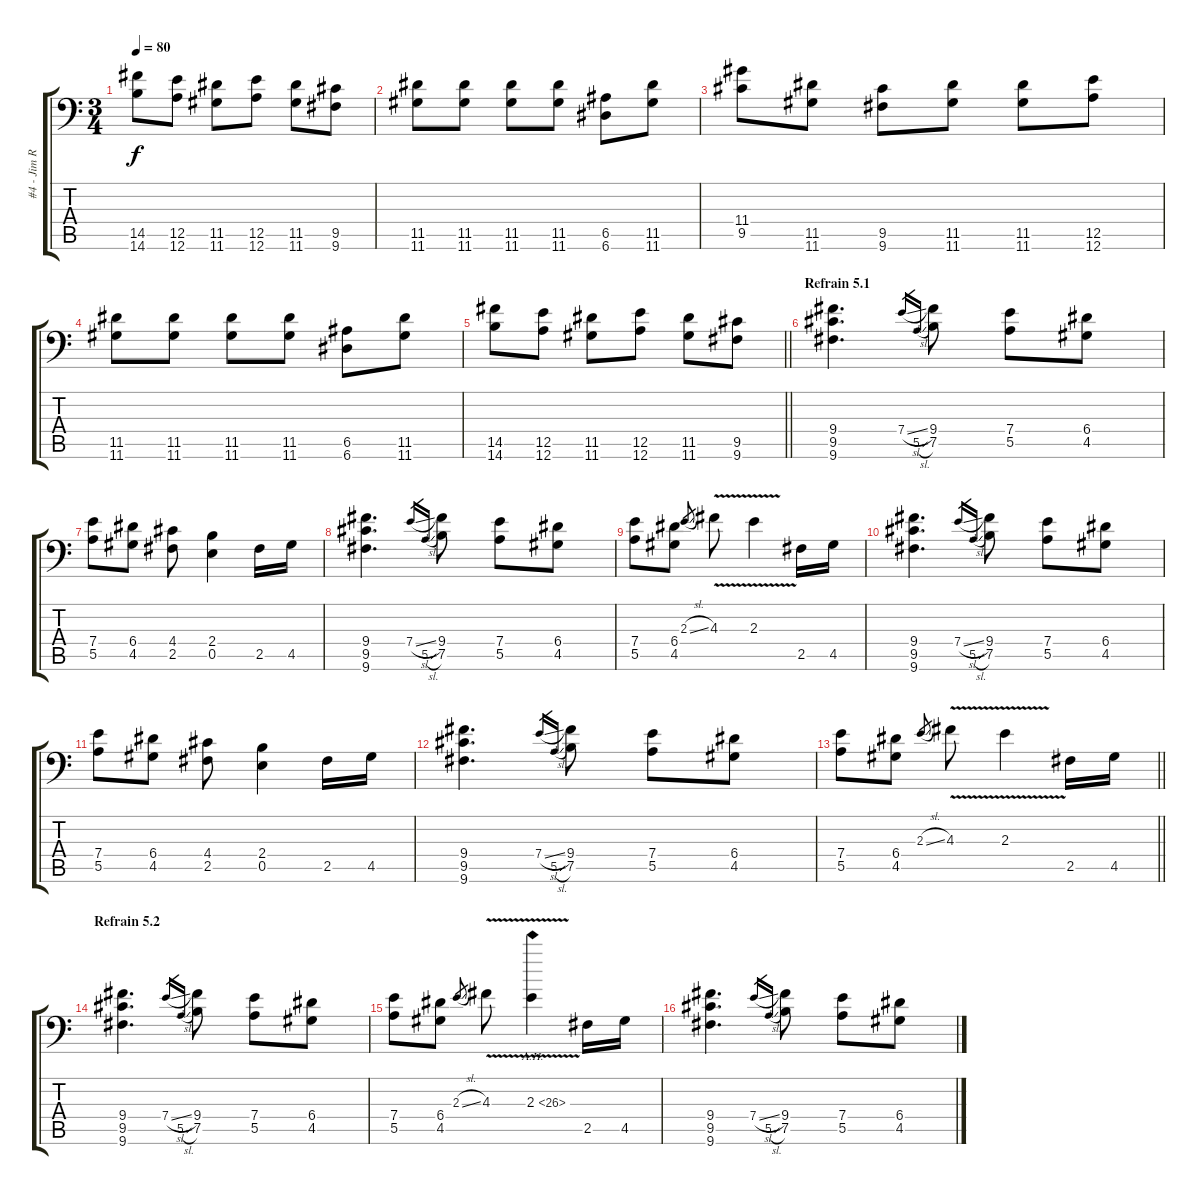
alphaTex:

\track ("#4 - Jim Root" "#4 - Jim R") {instrument overdrivenguitar}
\staff {score tabs}
\tuning (B3 Gb3 D3 A2 E2 A1) {hide}
\ts (3 4)
\tempo 80
\clef f4
\ks c
(14.5 14.6).8{dy f} (12.5 12.6).8 (11.5 11.6).8 (12.5 12.6).8 (11.5 11.6).8 (9.5 9.6).8 |
(11.5 11.6).8{volume 16} (11.5 11.6).8 (11.5 11.6).8 (11.5 11.6).8 (6.5 6.6).8 (11.5 11.6).8 |
(11.4 9.5).8 (11.5 11.6).8 (9.5 9.6).8 (11.5 11.6).8 (11.5 11.6).8 (12.5 12.6).8 |
(11.5 11.6).8 (11.5 11.6).8 (11.5 11.6).8 (11.5 11.6).8 (6.5 6.6).8 (11.5 11.6).8 |
\barLineRight lightlight
(14.5 14.6).8 (12.5 12.6).8 (11.5 11.6).8 (12.5 12.6).8 (11.5 11.6).8 (9.5 9.6).8 |
\section ("" "Refrain 5.1")
(9.4 9.5 9.6).4{d} 7.4{sl}.16{gr} 5.5{sl}.16{gr} (9.4 7.5).8 (7.4 5.5).8 (6.4 4.5).8 |
(7.4 5.5).8 (6.4 4.5).8 (4.4 2.5).8 (2.4 0.5).4 2.5.16 4.5.16 |
(9.4 9.5 9.6).4{d volume 13 instrument distortionguitar} 7.4{sl}.16{gr} 5.5{sl}.16{gr} (9.4 7.5).8 (7.4 5.5).8 (6.4 4.5).8 |
(7.4 5.5).8 (6.4 4.5).8 2.3{sl}.8{gr} 4.3{v}.8 2.3{v}.4 2.5.16 4.5.16 |
(9.4 9.5 9.6).4{d} 7.4{sl}.16{gr} 5.5{sl}.16{gr} (9.4 7.5).8 (7.4 5.5).8 (6.4 4.5).8 |
(7.4 5.5).8 (6.4 4.5).8 (4.4 2.5).8 (2.4 0.5).4 2.5.16 4.5.16 |
(9.4 9.5 9.6).4{d volume 13 instrument distortionguitar} 7.4{sl}.16{gr} 5.5{sl}.16{gr} (9.4 7.5).8 (7.4 5.5).8 (6.4 4.5).8 |
\barLineRight lightlight
(7.4 5.5).8 (6.4 4.5).8 2.3{sl}.8{gr} 4.3{v}.8 2.3{v}.4 2.5.16 4.5.16 |
\section ("" "Refrain 5.2")
(9.4 9.5 9.6).4{d} 7.4{sl}.16{gr} 5.5{sl}.16{gr} (9.4 7.5).8 (7.4 5.5).8 (6.4 4.5).8 |
(7.4 5.5).8 (6.4 4.5).8 2.3{sl}.8{gr} 4.3{v}.8 2.3{ah 24 v}.4 2.5.16 4.5.16 |
(9.4 9.5 9.6).4{d volume 13 instrument distortionguitar} 7.4{sl}.16{gr} 5.5{sl}.16{gr} (9.4 7.5).8 (7.4 5.5).8 (6.4 4.5).8
